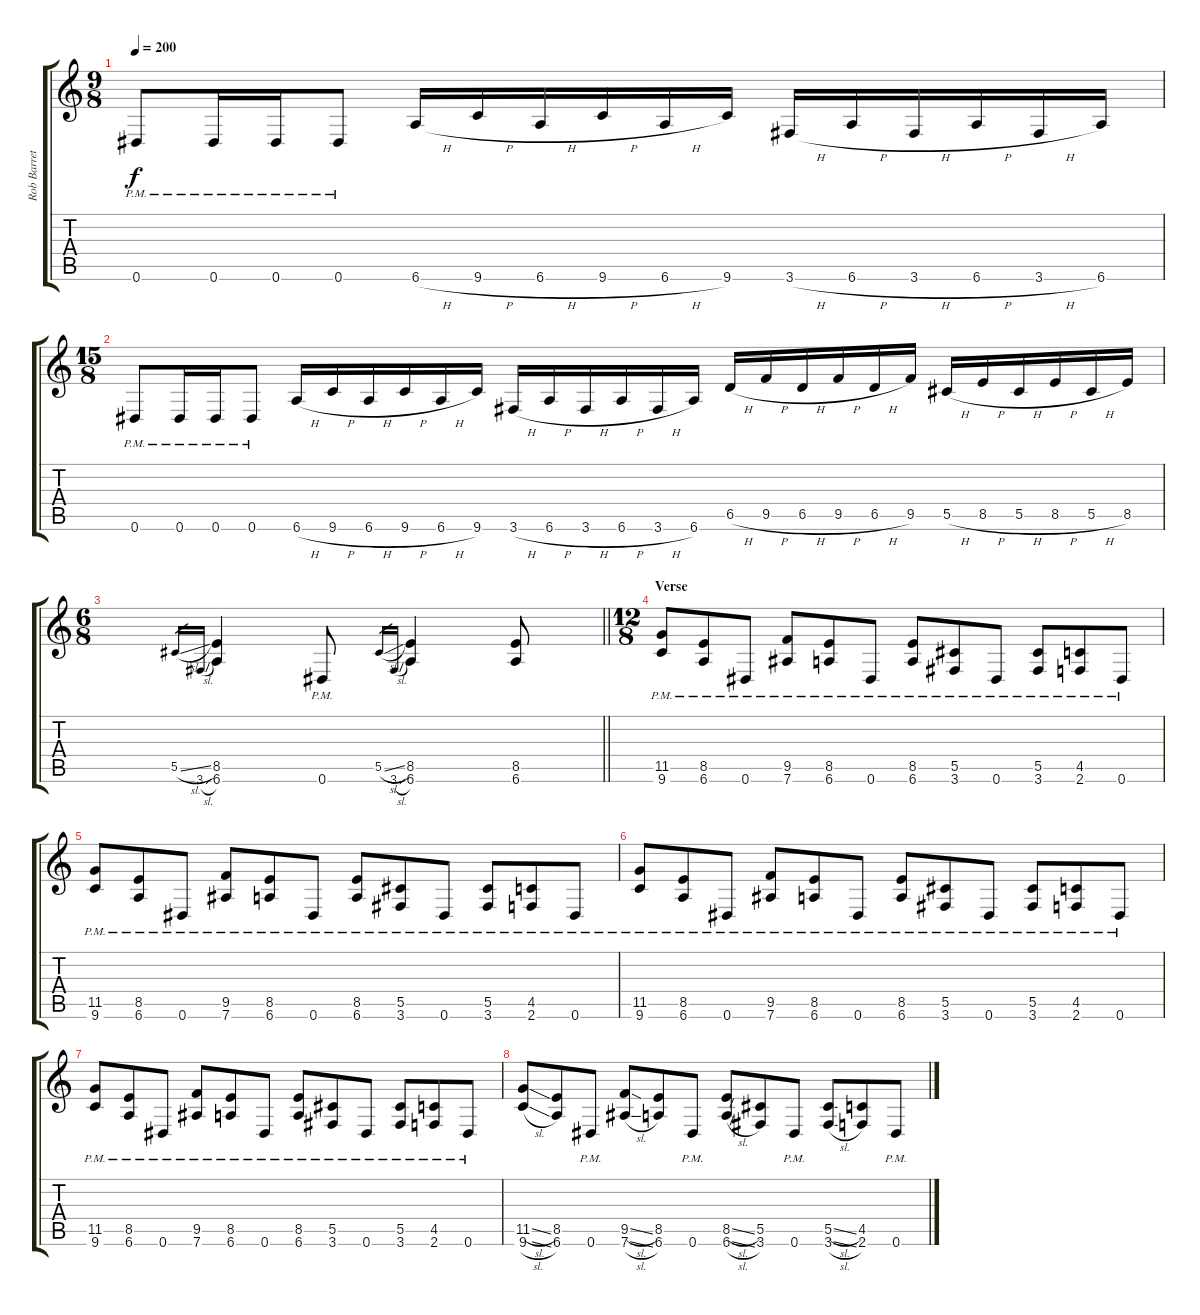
\track ("Rob Barrett" "Rob Barret") {instrument distortionguitar}
\staff {score tabs}
\tuning (Eb4 Bb3 Gb3 Db3 Ab2 Eb2) {hide}
\ts (9 8)
\tempo 200
\clef g2
\ks c
0.6{pm}.8{dy f} 0.6{pm}.16 0.6{pm}.16 0.6{pm}.8 6.6{h}.16 9.6{h}.16 6.6{h}.16 9.6{h}.16 6.6{h}.16 9.6.16 3.6{h}.16 6.6{h}.16 3.6{h}.16 6.6{h}.16 3.6{h}.16 6.6.16 |
\ts (15 8)
0.6{pm}.8 0.6{pm}.16 0.6{pm}.16 0.6{pm}.8 6.6{h}.16 9.6{h}.16 6.6{h}.16 9.6{h}.16 6.6{h}.16 9.6.16 3.6{h}.16 6.6{h}.16 3.6{h}.16 6.6{h}.16 3.6{h}.16 6.6.16 6.5{h}.16 9.5{h}.16 6.5{h}.16 9.5{h}.16 6.5{h}.16 9.5.16 5.5{h}.16 8.5{h}.16 5.5{h}.16 8.5{h}.16 5.5{h}.16 8.5.16 |
\ts (6 8)
\barLineRight lightlight
5.5{sl}.16{gr} 3.6{sl}.16{gr} (8.5 6.6).4 0.6{pm}.8 5.5{sl}.16{gr} 3.6{sl}.16{gr} (8.5 6.6).4 (8.5 6.6).8 |
\ts (12 8)
\section ("" "Verse")
(11.5{pm} 9.6{pm}).8 (8.5{pm} 6.6{pm}).8 0.6{pm}.8 (9.5{pm} 7.6{pm}).8 (8.5{pm} 6.6{pm}).8 0.6{pm}.8 (8.5{pm} 6.6{pm}).8 (5.5{pm} 3.6{pm}).8 0.6{pm}.8 (5.5{pm} 3.6{pm}).8 (4.5{pm} 2.6{pm}).8 0.6{pm}.8 |
(11.5{pm} 9.6{pm}).8 (8.5{pm} 6.6{pm}).8 0.6{pm}.8 (9.5{pm} 7.6{pm}).8 (8.5{pm} 6.6{pm}).8 0.6{pm}.8 (8.5{pm} 6.6{pm}).8 (5.5{pm} 3.6{pm}).8 0.6{pm}.8 (5.5{pm} 3.6{pm}).8 (4.5{pm} 2.6{pm}).8 0.6{pm}.8 |
(11.5{pm} 9.6{pm}).8 (8.5{pm} 6.6{pm}).8 0.6{pm}.8 (9.5{pm} 7.6{pm}).8 (8.5{pm} 6.6{pm}).8 0.6{pm}.8 (8.5{pm} 6.6{pm}).8 (5.5{pm} 3.6{pm}).8 0.6{pm}.8 (5.5{pm} 3.6{pm}).8 (4.5{pm} 2.6{pm}).8 0.6{pm}.8 |
(11.5{pm} 9.6{pm}).8 (8.5{pm} 6.6{pm}).8 0.6{pm}.8 (9.5{pm} 7.6{pm}).8 (8.5{pm} 6.6{pm}).8 0.6{pm}.8 (8.5{pm} 6.6{pm}).8 (5.5{pm} 3.6{pm}).8 0.6{pm}.8 (5.5{pm} 3.6{pm}).8 (4.5{pm} 2.6{pm}).8 0.6{pm}.8 |
(11.5{sl} 9.6{sl}).8 (8.5 6.6).8 0.6{pm}.8 (9.5{sl} 7.6{sl}).8 (8.5 6.6).8 0.6{pm}.8 (8.5{sl} 6.6{sl}).8 (5.5 3.6).8 0.6{pm}.8 (5.5{sl} 3.6{sl}).8 (4.5 2.6).8 0.6{pm}.8
